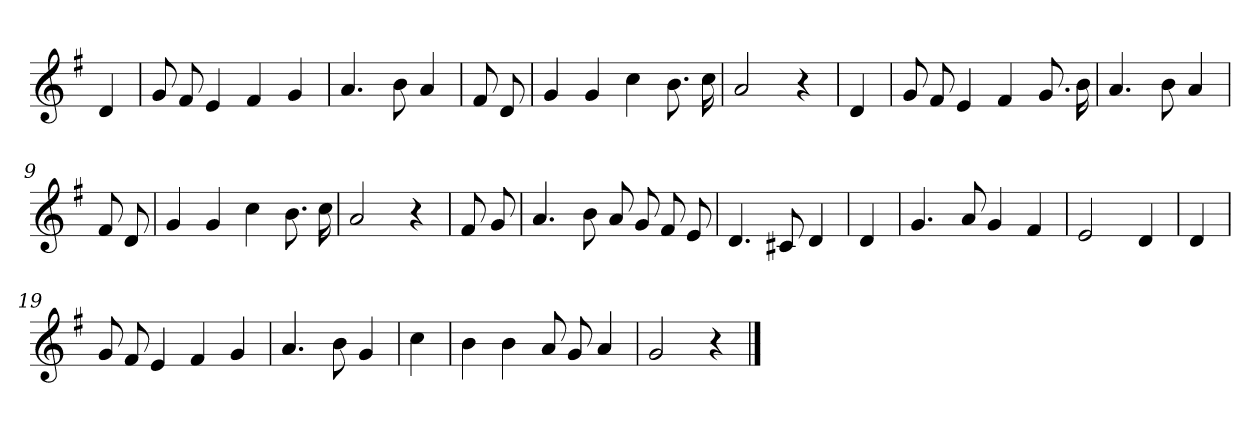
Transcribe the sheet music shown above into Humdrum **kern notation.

**kern
*part1
*staff1
*clefG2
*k[f#]
*G:
=
4d
=1
8g
8f#
4e
4f#
4g
=2
4.a
8b
4a
=3
8f#
8d
=4
4g
4g
4cc
8.b
16cc
=5
2a
4r
=6
4d
=7
8g
8f#
4e
4f#
8.g
16b
=8
4.a
8b
4a
=9
8f#
8d
=10
4g
4g
4cc
8.b
16cc
=11
2a
4r
=12
8f#
8g
=13
4.a
8b
8a
8g
8f#
8e
=14
4.d
8c#X
4d
=15
4d
=16
4.g
8a
4g
4f#
=17
2e
4d
=18
4d
=19
8g
8f#
4e
4f#
4g
=20
4.a
8b
4g
=21
4cc
=22
4b
4b
8a
8g
4a
=23
2g
4r
==
*-
